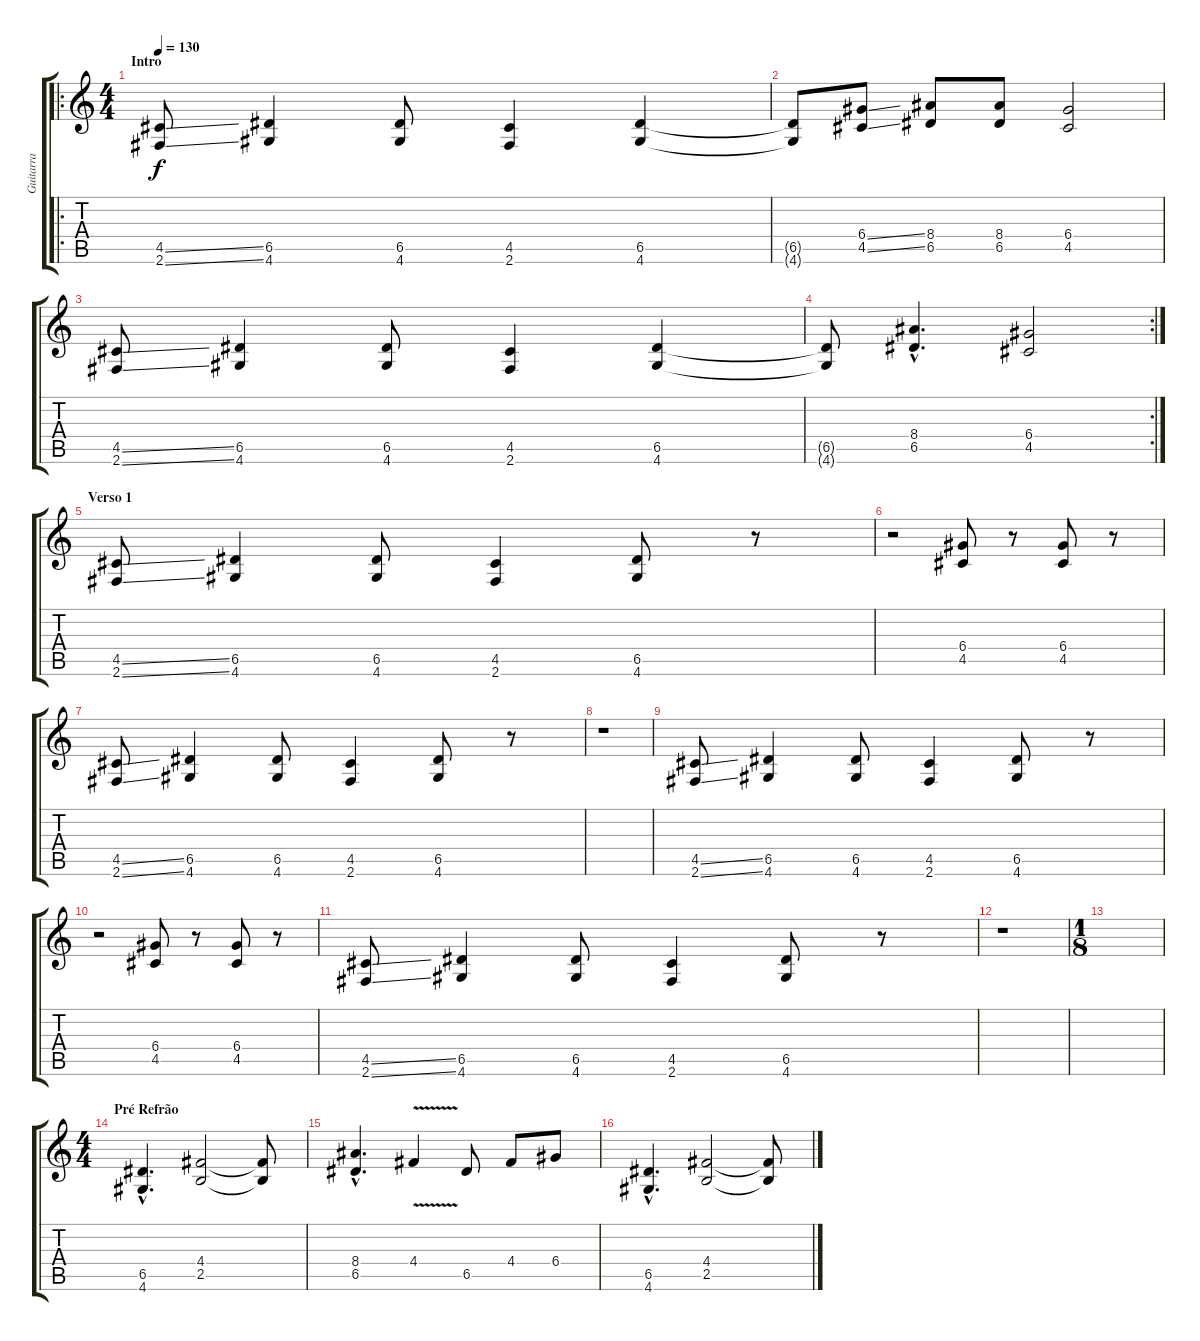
\track ("Guitarra" "Guitarra") {instrument distortionguitar}
\staff {score tabs}
\tuning (E4 B3 G3 D3 A2 E2) {hide}
\ro
\ts (4 4)
\section ("" "Intro")
\tempo 130
\clef g2
\ks c
(4.5{ss} 2.6{ss}).8{dy f instrument distortionguitar} (6.5 4.6).4 (6.5 4.6).8 (4.5 2.6).4 (6.5 4.6).4 |
(6.5{t} 4.6{t}).8 (6.4{ss} 4.5{ss}).8 (8.4 6.5).8 (8.4 6.5).8 (6.4 4.5).2 |
(4.5{ss} 2.6{ss}).8 (6.5 4.6).4 (6.5 4.6).8 (4.5 2.6).4 (6.5 4.6).4 |
\rc 2
(6.5{t} 4.6{t}).8 (8.4{hac} 6.5{hac}).4{d} (6.4 4.5).2 |
\section ("" "Verso 1")
(4.5{ss} 2.6{ss}).8 (6.5 4.6).4 (6.5 4.6).8 (4.5 2.6).4 (6.5 4.6).8 r.8 |
r.2 (6.4 4.5).8 r.8 (6.4 4.5).8 r.8 |
(4.5{ss} 2.6{ss}).8 (6.5 4.6).4 (6.5 4.6).8 (4.5 2.6).4 (6.5 4.6).8 r.8 |
r.1 |
(4.5{ss} 2.6{ss}).8 (6.5 4.6).4 (6.5 4.6).8 (4.5 2.6).4 (6.5 4.6).8 r.8 |
r.2 (6.4 4.5).8 r.8 (6.4 4.5).8 r.8 |
(4.5{ss} 2.6{ss}).8 (6.5 4.6).4 (6.5 4.6).8 (4.5 2.6).4 (6.5 4.6).8 r.8 |
r.1 |
\ts (1 8)
|
\ts (4 4)
\section ("" "Pré Refrão")
(6.5{hac} 4.6{hac}).4{d} (4.4 2.5).2 (4.4{t} 2.5{t}).8 |
(8.4{hac} 6.5{hac}).4{d} 4.4{v}.4 6.5.8 4.4.8 6.4.8 |
(6.5{hac} 4.6{hac}).4{d} (4.4 2.5).2 (4.4{t} 2.5{t}).8
